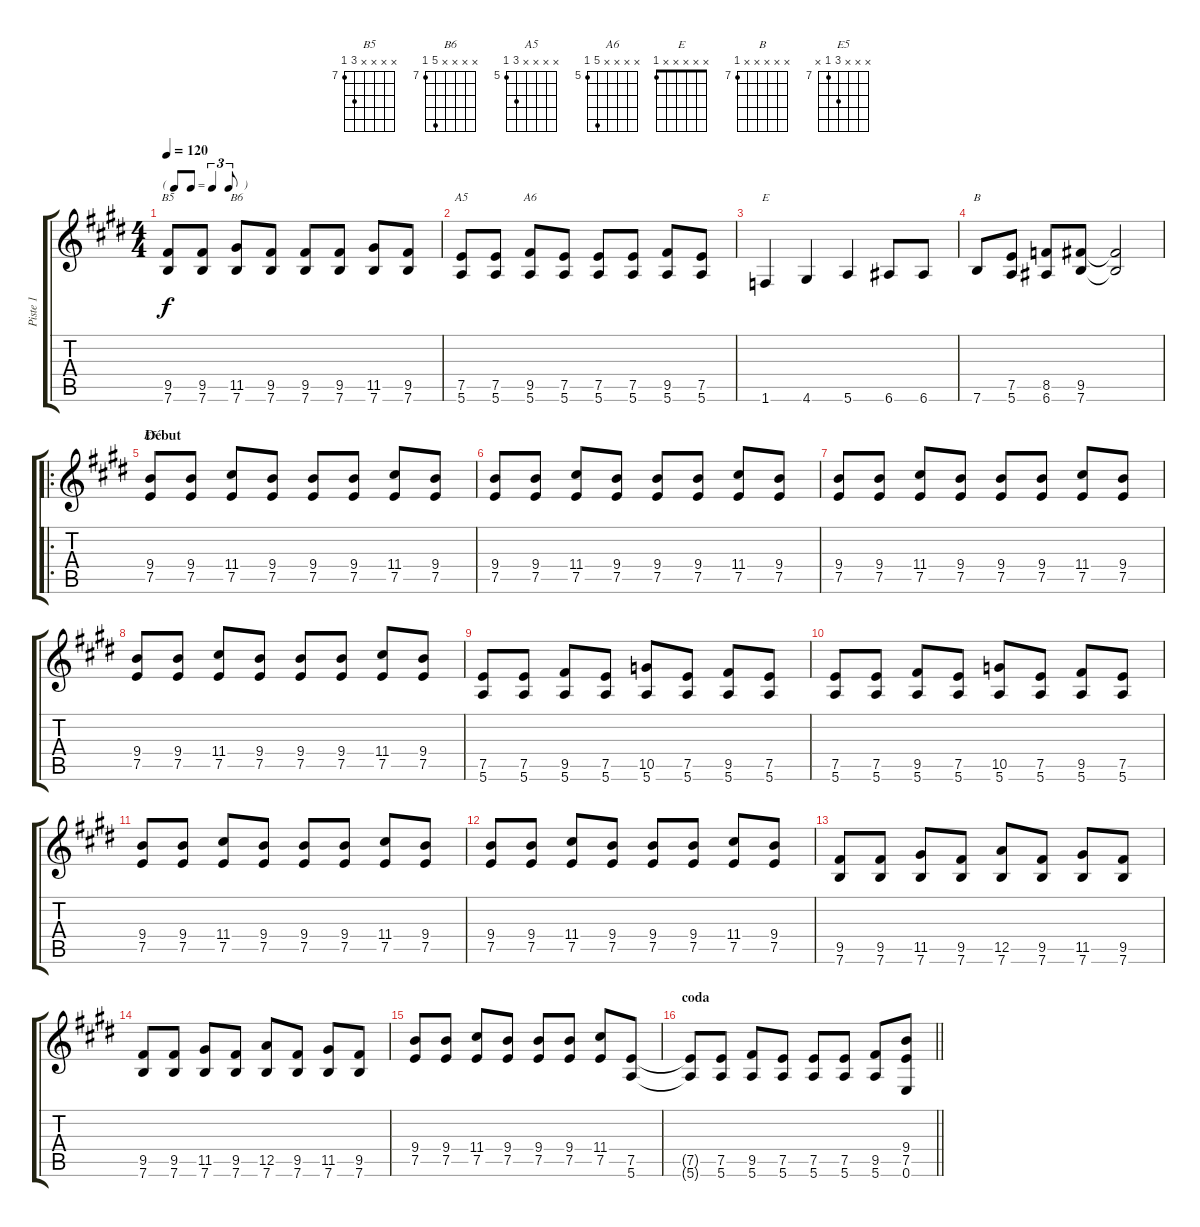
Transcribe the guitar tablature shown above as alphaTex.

\track ("Piste 1" "Piste 1") {instrument acousticguitarnylon}
\staff {score tabs}
\tuning (E4 B3 G3 D3 A2 E2) {hide}
\chord ("B5" x x x x 9 7) {firstfret 7}
\chord ("B6" x x x x 11 7) {firstfret 7}
\chord ("A5" x x x x 7 5) {firstfret 5}
\chord ("A6" x x x x 9 5) {firstfret 5}
\chord ("E" x x x x x 1)
\chord ("B" x x x x x 7) {firstfret 7}
\chord ("E5" x x x 9 7 x) {firstfret 7}
\ts (4 4)
\tf triplet8th
\tempo 120
\clef g2
\ks e
(9.5 7.6).8{ch "B5" dy f instrument acousticguitarnylon} (9.5 7.6).8 (11.5 7.6).8{ch "B6"} (9.5 7.6).8 (9.5 7.6).8 (9.5 7.6).8 (11.5 7.6).8 (9.5 7.6).8 |
(7.5 5.6).8{ch "A5"} (7.5 5.6).8 (9.5 5.6).8{ch "A6"} (7.5 5.6).8 (7.5 5.6).8 (7.5 5.6).8 (9.5 5.6).8 (7.5 5.6).8 |
1.6.4{ch "E"} 4.6.4 5.6.4 6.6.8 6.6.8 |
7.6.8{ch "B"} (7.5 5.6).8 (8.5 6.6).8 (9.5 7.6).8 (9.5{t} 7.6{t}).2 |
\ro
\section ("" "Début")
(9.4 7.5).8{ch "E5"} (9.4 7.5).8 (11.4 7.5).8 (9.4 7.5).8 (9.4 7.5).8 (9.4 7.5).8 (11.4 7.5).8 (9.4 7.5).8 |
(9.4 7.5).8 (9.4 7.5).8 (11.4 7.5).8 (9.4 7.5).8 (9.4 7.5).8 (9.4 7.5).8 (11.4 7.5).8 (9.4 7.5).8 |
(9.4 7.5).8 (9.4 7.5).8 (11.4 7.5).8 (9.4 7.5).8 (9.4 7.5).8 (9.4 7.5).8 (11.4 7.5).8 (9.4 7.5).8 |
(9.4 7.5).8 (9.4 7.5).8 (11.4 7.5).8 (9.4 7.5).8 (9.4 7.5).8 (9.4 7.5).8 (11.4 7.5).8 (9.4 7.5).8 |
(7.5 5.6).8 (7.5 5.6).8 (9.5 5.6).8 (7.5 5.6).8 (10.5 5.6).8 (7.5 5.6).8 (9.5 5.6).8 (7.5 5.6).8 |
(7.5 5.6).8 (7.5 5.6).8 (9.5 5.6).8 (7.5 5.6).8 (10.5 5.6).8 (7.5 5.6).8 (9.5 5.6).8 (7.5 5.6).8 |
(9.4 7.5).8 (9.4 7.5).8 (11.4 7.5).8 (9.4 7.5).8 (9.4 7.5).8 (9.4 7.5).8 (11.4 7.5).8 (9.4 7.5).8 |
(9.4 7.5).8 (9.4 7.5).8 (11.4 7.5).8 (9.4 7.5).8 (9.4 7.5).8 (9.4 7.5).8 (11.4 7.5).8 (9.4 7.5).8 |
(9.5 7.6).8 (9.5 7.6).8 (11.5 7.6).8 (9.5 7.6).8 (12.5 7.6).8 (9.5 7.6).8 (11.5 7.6).8 (9.5 7.6).8 |
(9.5 7.6).8 (9.5 7.6).8 (11.5 7.6).8 (9.5 7.6).8 (12.5 7.6).8 (9.5 7.6).8 (11.5 7.6).8 (9.5 7.6).8 |
(9.4 7.5).8 (9.4 7.5).8 (11.4 7.5).8 (9.4 7.5).8 (9.4 7.5).8 (9.4 7.5).8 (11.4 7.5).8 (7.5 5.6).8 |
\section ("" "coda")
\barLineRight lightlight
(7.5{t} 5.6{t}).8 (7.5 5.6).8 (9.5 5.6).8 (7.5 5.6).8 (7.5 5.6).8 (7.5 5.6).8 (9.5 5.6).8 (9.4 7.5 0.6).8
